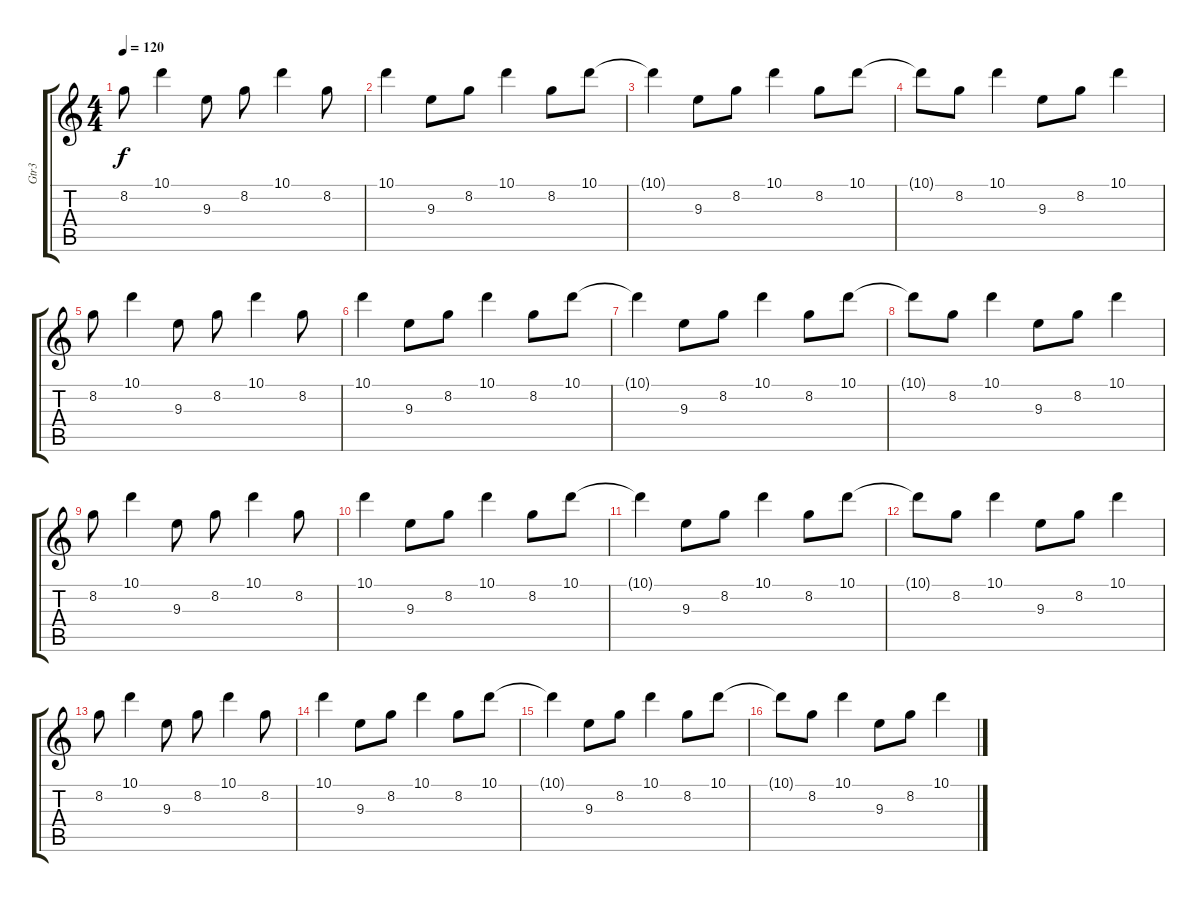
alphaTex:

\track ("Gtr3" "Gtr3") {instrument acousticguitarsteel}
\staff {score tabs}
\tuning (E4 B3 G3 D3 A2 E2) {hide}
\ts (4 4)
\tempo 120
\clef g2
\ks c
8.2.8{dy f} 10.1.4 9.3.8 8.2.8 10.1.4 8.2.8 |
10.1.4 9.3.8 8.2.8 10.1.4 8.2.8 10.1.8 |
10.1{t}.4 9.3.8 8.2.8 10.1.4 8.2.8 10.1.8 |
10.1{t}.8 8.2.8 10.1.4 9.3.8 8.2.8 10.1.4 |
8.2.8 10.1.4 9.3.8 8.2.8 10.1.4 8.2.8 |
10.1.4 9.3.8 8.2.8 10.1.4 8.2.8 10.1.8 |
10.1{t}.4 9.3.8 8.2.8 10.1.4 8.2.8 10.1.8 |
10.1{t}.8 8.2.8 10.1.4 9.3.8 8.2.8 10.1.4 |
8.2.8 10.1.4 9.3.8 8.2.8 10.1.4 8.2.8 |
10.1.4 9.3.8 8.2.8 10.1.4 8.2.8 10.1.8 |
10.1{t}.4 9.3.8 8.2.8 10.1.4 8.2.8 10.1.8 |
10.1{t}.8 8.2.8 10.1.4 9.3.8 8.2.8 10.1.4 |
8.2.8 10.1.4 9.3.8 8.2.8 10.1.4 8.2.8 |
10.1.4 9.3.8 8.2.8 10.1.4 8.2.8 10.1.8 |
10.1{t}.4 9.3.8 8.2.8 10.1.4 8.2.8 10.1.8 |
10.1{t}.8 8.2.8 10.1.4 9.3.8 8.2.8 10.1.4
